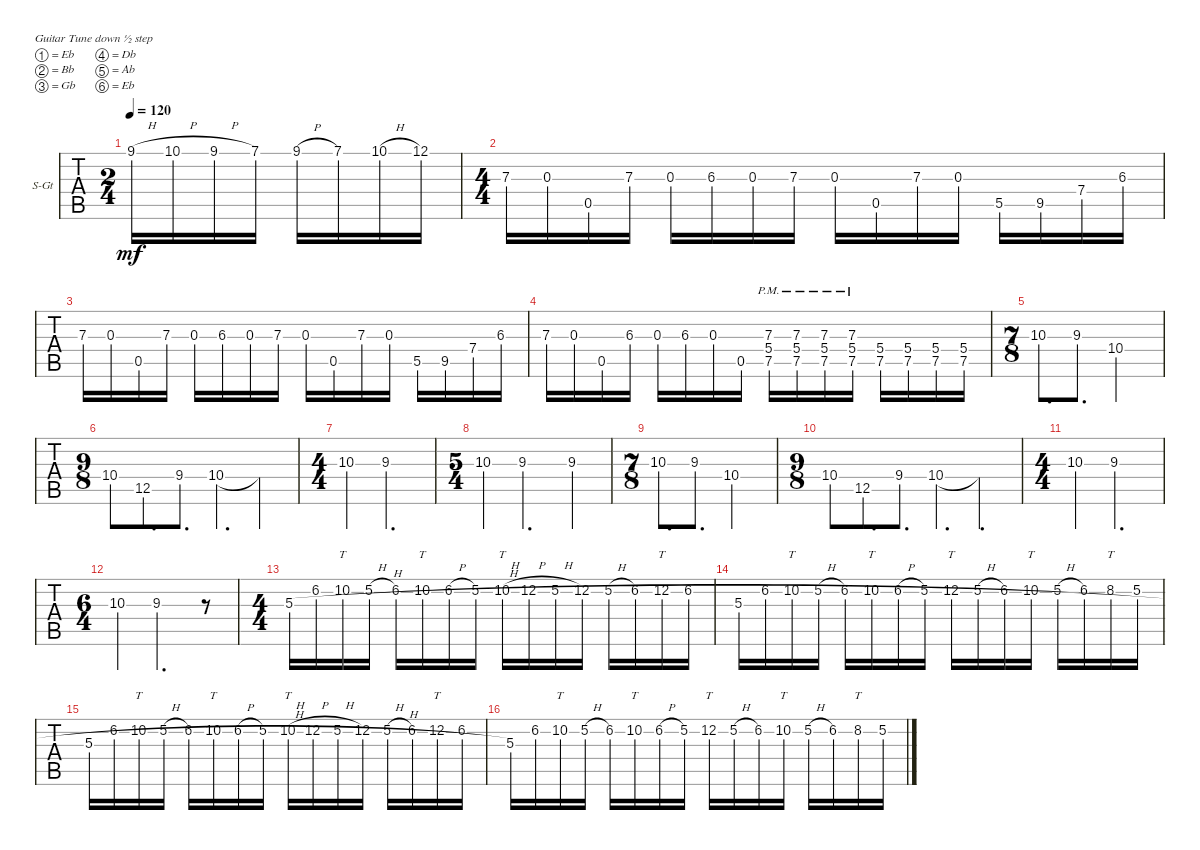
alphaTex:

\defaultSystemsLayout 4
\bracketExtendMode groupsimilarinstruments
\firstSystemTrackNameOrientation horizontal
\otherSystemsTrackNameOrientation horizontal
\track ("Steel Guitar" "S-Gt") {instrument acousticguitarsteel}
\staff {tabs}
\tuning (Eb4 Bb3 Gb3 Db3 Ab2 Eb2)
\ts (2 4)
\tempo 120
\clef g2
\ks c
9.1{h}.16{dy mf} 10.1{h}.16 9.1{h}.16 7.1.16 9.1{h}.16 7.1.16 10.1{h}.16 12.1.16 |
\ts (4 4)
7.3.16 0.3.16 0.5.16 7.3.16 0.3.16 6.3.16 0.3.16 7.3.16 0.3.16 0.5.16 7.3.16 0.3.16 5.5.16 9.5.16 7.4.16 6.3.16 |
7.3.16 0.3.16 0.5.16 7.3.16 0.3.16 6.3.16 0.3.16 7.3.16 0.3.16 0.5.16 7.3.16 0.3.16 5.5.16 9.5.16 7.4.16 6.3.16 |
7.3.16 0.3.16 0.5.16 6.3.16 0.3.16 6.3.16 0.3.16 0.5.16 (7.5{pm} 5.4 7.3).16 (7.5{pm} 5.4 7.3).16 (7.5{pm} 5.4 7.3).16 (7.5{pm} 5.4 7.3).16 (7.5 5.4).16 (7.5 5.4).16 (7.5 5.4).16 (7.5 5.4).16 |
\ts (7 8)
10.3.8{d} 9.3.8{d} 10.4.2 |
\ts (9 8)
10.4.8 12.5.8{d} 9.4.8{d} 10.4.4{d} 10.4{t}.4 |
\ts (4 4)
10.3.4 9.3.2{d} |
\ts (5 4)
10.3.4 9.3.2{d} 9.3.4 |
\ts (7 8)
10.3.8{d} 9.3.8{d} 10.4.2 |
\ts (9 8)
10.4.8 12.5.8{d} 9.4.8{d} 10.4.4{d} 10.4{t}.4{d} |
\ts (4 4)
10.3.4 9.3.2{d} |
\ts (6 4)
10.3.4 9.3.2{d} r.8 |
\ts (4 4)
5.3{h}.16 6.2.16 10.2.16{tt} 5.2{h}.16 6.2.16 10.2.16{tt} 6.2{h}.16 5.2.16 10.2{h}.16{tt} 12.2{h}.16 5.2{h}.16 12.2.16 5.2{h}.16 6.2.16 12.2.16{tt} 6.2.16 |
5.3{h}.16 6.2.16 10.2.16{tt} 5.2{h}.16 6.2.16 10.2.16{tt} 6.2{h}.16 5.2.16 12.2.16{tt} 5.2{h}.16 6.2.16 10.2.16{tt} 5.2{h}.16 6.2.16 8.2.16{tt} 5.2.16 |
5.3{h}.16 6.2.16 10.2.16{tt} 5.2{h}.16 6.2.16 10.2.16{tt} 6.2{h}.16 5.2.16 10.2{h}.16{tt} 12.2{h}.16 5.2{h}.16 12.2.16 5.2{h}.16 6.2.16 12.2.16{tt} 6.2.16 |
5.3.16 6.2.16 10.2.16{tt} 5.2{h}.16 6.2.16 10.2.16{tt} 6.2{h}.16 5.2.16 12.2.16{tt} 5.2{h}.16 6.2.16 10.2.16{tt} 5.2{h}.16 6.2.16 8.2.16{tt} 5.2.16
